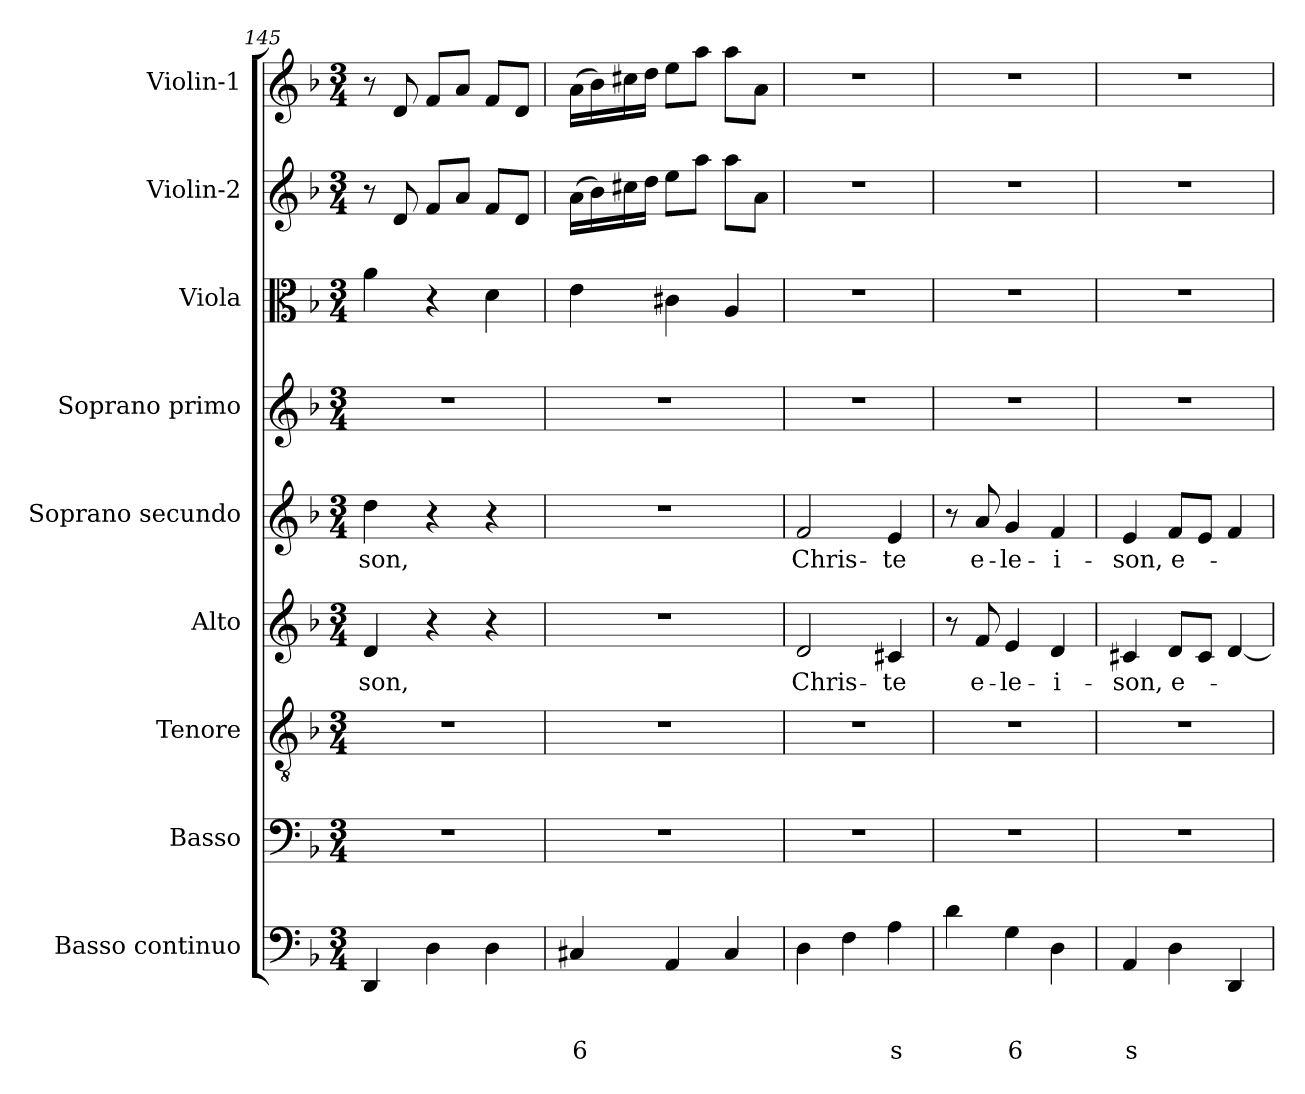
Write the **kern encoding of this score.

**kern	**text	**text	**text	**kern	**kern	**kern	**text	**kern	**text	**kern	**kern	**kern	**kern
*part9	*part9	*part9	*part9	*part8	*part7	*part6	*part6	*part5	*part5	*part4	*part3	*part2	*part1
*staff9	*staff9	*staff9	*staff9	*staff8	*staff7	*staff6	*staff6	*staff5	*staff5	*staff4	*staff3	*staff2	*staff1
*I"Basso continuo	*	*	*	*I"Basso	*I"Tenore	*I"Alto	*	*I"Soprano secundo	*	*I"Soprano primo	*I"Viola	*I"Violin-2	*I"Violin-1
*I'BC	*	*	*	*I'B	*I'T	*I'A	*	*I'S2	*	*I'S1	*I'Va	*I'Vi2	*I'Vi1
*clefF4	*	*	*	*clefF4	*clefGv2	*clefG2	*	*clefG2	*	*clefG2	*clefC3	*clefG2	*clefG2
*k[b-]	*	*	*	*k[b-]	*k[b-]	*k[b-]	*	*k[b-]	*	*k[b-]	*k[b-]	*k[b-]	*k[b-]
*F:	*	*	*	*F:	*F:	*F:	*	*F:	*	*F:	*F:	*F:	*F:
*M3/4	*	*	*	*M3/4	*M3/4	*M3/4	*	*M3/4	*	*M3/4	*M3/4	*M3/4	*M3/4
=145	=145	=145	=145	=145	=145	=145	=145	=145	=145	=145	=145	=145	=145
!	!	!	!	!	!	!	!LO:LY:b	!	!LO:LY:b	!	!	!	!
4DD/	.	.	.	2.r	2.r	4d/	-son,	4dd\	-son,	2.r	4a\	8r	8r
.	.	.	.	.	.	.	.	.	.	.	.	8d/	8d/
4D\	.	.	.	.	.	4r	.	4r	.	.	4r	8f/L	8f/L
.	.	.	.	.	.	.	.	.	.	.	.	8a/J	8a/J
4D\	.	.	.	.	.	4r	.	4r	.	.	4d\	8f/L	8f/L
.	.	.	.	.	.	.	.	.	.	.	.	8d/J	8d/J
=146	=146	=146	=146	=146	=146	=146	=146	=146	=146	=146	=146	=146	=146
!	!	!	!LO:LY:b	!	!	!	!	!	!	!	!	!	!
4C#X/	.	.	6	2.r	2.r	2.r	.	2.r	.	2.r	4e\	(>16a\LL	(>16a\LL
.	.	.	.	.	.	.	.	.	.	.	.	16b-\)	16b-\)
.	.	.	.	.	.	.	.	.	.	.	.	16cc#X\	16cc#X\
.	.	.	.	.	.	.	.	.	.	.	.	16dd\JJ	16dd\JJ
4AA/	.	.	.	.	.	.	.	.	.	.	4c#X\	8ee\L	8ee\L
.	.	.	.	.	.	.	.	.	.	.	.	8aa\J	8aa\J
4C#/	.	.	.	.	.	.	.	.	.	.	4A/	8aa\L	8aa\L
.	.	.	.	.	.	.	.	.	.	.	.	8a\J	8a\J
!!LO:PB:g=z
=147	=147	=147	=147	=147	=147	=147	=147	=147	=147	=147	=147	=147	=147
!	!	!	!	!	!	!	!LO:LY:b	!	!LO:LY:b	!	!	!	!
4D\	.	.	.	2.r	2.r	2d/	Chris-	2f/	Chris-	2.r	2.r	2.r	2.r
4F\	.	.	.	.	.	.	.	.	.	.	.	.	.
!	!	!	!LO:LY:b	!	!	!	!LO:LY:b	!	!LO:LY:b	!	!	!	!
4A\	.	.	s	.	.	4c#X/	-te	4e/	-te	.	.	.	.
=148	=148	=148	=148	=148	=148	=148	=148	=148	=148	=148	=148	=148	=148
4d\	.	.	.	2.r	2.r	8r	.	8r	.	2.r	2.r	2.r	2.r
!	!	!	!	!	!	!	!LO:LY:b	!	!LO:LY:b	!	!	!	!
.	.	.	.	.	.	8f/	e-	8a/	e-	.	.	.	.
!	!	!	!LO:LY:b	!	!	!	!LO:LY:b	!	!LO:LY:b	!	!	!	!
4G\	.	.	6	.	.	4e/	-le-	4g/	-le-	.	.	.	.
!	!	!	!	!	!	!	!LO:LY:b	!	!LO:LY:b	!	!	!	!
4D\	.	.	.	.	.	4d/	-i-	4f/	-i-	.	.	.	.
=149	=149	=149	=149	=149	=149	=149	=149	=149	=149	=149	=149	=149	=149
!	!	!	!LO:LY:b	!	!	!	!LO:LY:b	!	!LO:LY:b	!	!	!	!
4AA/	.	.	s	2.r	2.r	4c#X/	-son,	4e/	-son,	2.r	2.r	2.r	2.r
!	!	!	!	!	!	!	!LO:LY:b	!	!LO:LY:b	!	!	!	!
4D\	.	.	.	.	.	8d/L	e-	8f/L	e-	.	.	.	.
.	.	.	.	.	.	8c#/J	.	8e/J	.	.	.	.	.
4DD/	.	.	.	.	.	[4d/	.	4f/	.	.	.	.	.
=	=	=	=	=	=	=	=	=	=	=	=	=	=
*-	*-	*-	*-	*-	*-	*-	*-	*-	*-	*-	*-	*-	*-
